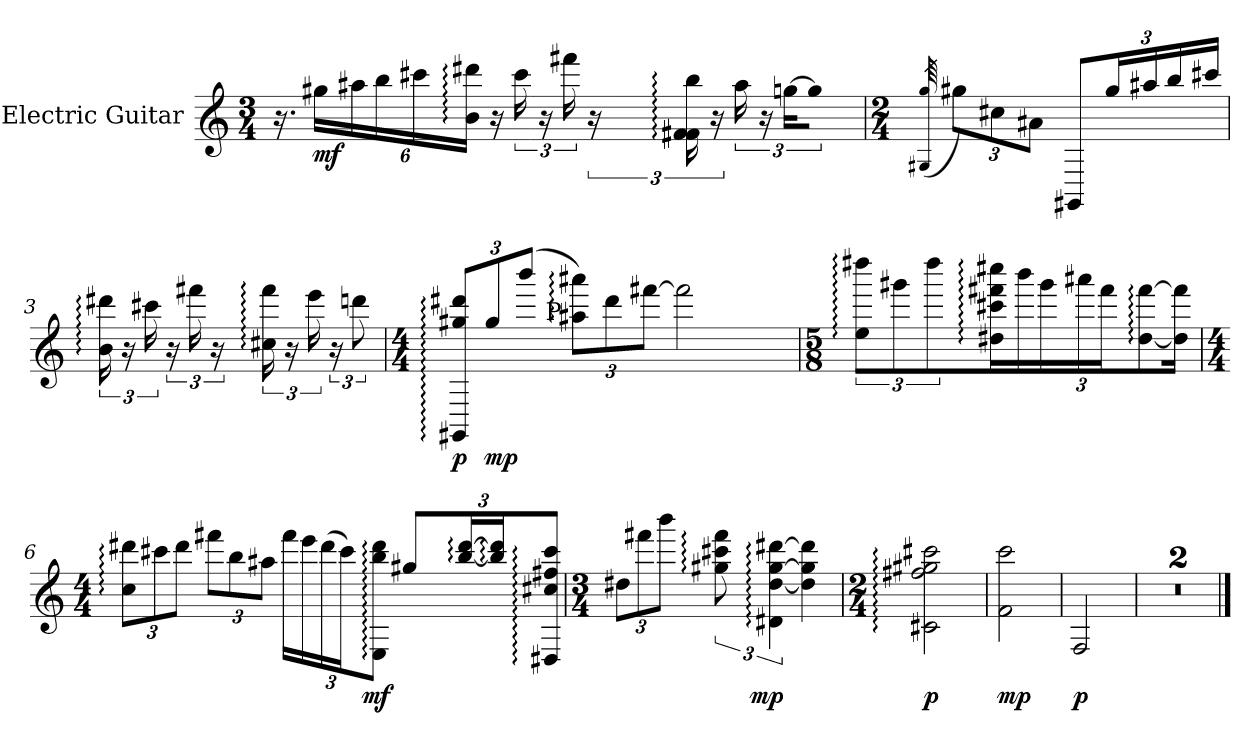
**kern	**dynam
*part1	*part1
*staff1	*staff1
*I"Electric Guitar	*
*clefG2	*
*ITrd7c12	*
*k[]	*
*C:	*
*M3/4	*
*MM73	*
=1	=1
16.r	.
*Xbrackettup	*
!	!LO:DY:b
24g#X\LL	mf
24a#X\	.
24b\	.
*brackettup	*
24cc#X\	.
24B\:: 24dd#X\::JJ	.
24r	.
24cc#\	.
24r	.
24ff#X\	.
24r	.
24F#X\:: 24F#\:: 24b\::	.
24r	.
24a#\	.
24r	.
[24gn\LL	.
32g\JJk]	.
=2	=2
*M2/4	*
(64qGG#X/ 64qg/	.
*Xbrackettup	*
12g#X\L)	.
12c#X\	.
12A#X\J	.
12GGG#X/L	.
24g#/L	.
24a#X/	.
24b/	.
24cc#X/JJ	.
!!LO:LB:g=z
=3	=3
*brackettup	*
24B\:: 24dd#X\::	.
24r	.
24cc#X\	.
24r	.
24ff#X\	.
24r	.
24c#X\:: 24ff#\::	.
24r	.
24ee\	.
24r	.
12ddn\	.
=4	=4
*M4/4	*
*Xbrackettup	*
!	!LO:DY:b
*^	*
12GGG#X/:: 12g#X/:: 12dd#X/::L	6ryy	p
!	!	!LO:DY:b
12g#/	.	mp
(12bb/J	24ryy	.
!	!LO:TX:a:t=P	!
.	3%2ryy	.
12a#X\:: 12aa#X\::L)	.	.
12dd#\	.	.
[12ff#X\J	.	.
2ff#\]	.	.
.	12.ryy	.
*v	*v	*
=5	=5
*M5/8	*
*brackettup	*
*MM71	*
12e\:: 12ddd#X\::L	.
12gg#X\	.
12ddd#\	.
16d#X\:: 16cc#X\:: 16ff#X\:: 16ccc#X\::L	.
*Xbrackettup	*
24bb\	.
24gg#\	.
24aa#X\	.
*brackettup	*
24ff#\J	.
[12d#\:: [12ff#\::	.
16d#\] 16ff#\]Jk	.
!!LO:LB:g=z
=6	=6
*M4/4	*
*Xbrackettup	*
*MM73	*
12c\:: 12dd#X\::L	.
12cc#X\	.
12dd#\J	.
12ff#X\L	.
12b\	.
12a#X\J	.
24ff#\LL	.
24ee\	.
(24dd#\	.
*brackettup	*
24cc#\J)	.
!	!LO:DY:b
12EE\:: 12b\:: 12dd#\::J	mf
12g#X/L	.
[24b/:: [24dd#/::	.
24b/]:: 24dd#/]::	.
12DD#X/:: 12c#X/:: 12f#X/:: 12cc#/::J	.
=7	=7
*M3/4	*
*Xbrackettup	*
12d#X\L	.
12ff#X\	.
12bb\J	.
*brackettup	*
12g#X\:: 12cc#X\:: 12ff#\::	.
!	!LO:DY:b
6D#X\:: [6d#\:: [6g#\:: [6dd#X\::	mp
*MM100	*
4d#\] 4g#\] 4dd#\]	.
=8	=8
*M2/4	*
*MM57	*
!	!LO:DY:b
2C#X\:: 2f#X\:: 2g#X\:: 2cc#X\::	p
=9	=9
*MM51	*
!	!LO:DY:b
2F\ 2cc\	mp
!!LO:LB:g=z
=10	=10
!	!LO:DY:b
2FF/	p
=11	=11
2r	.
=12	=12
2r	.
==	==
*-	*-
